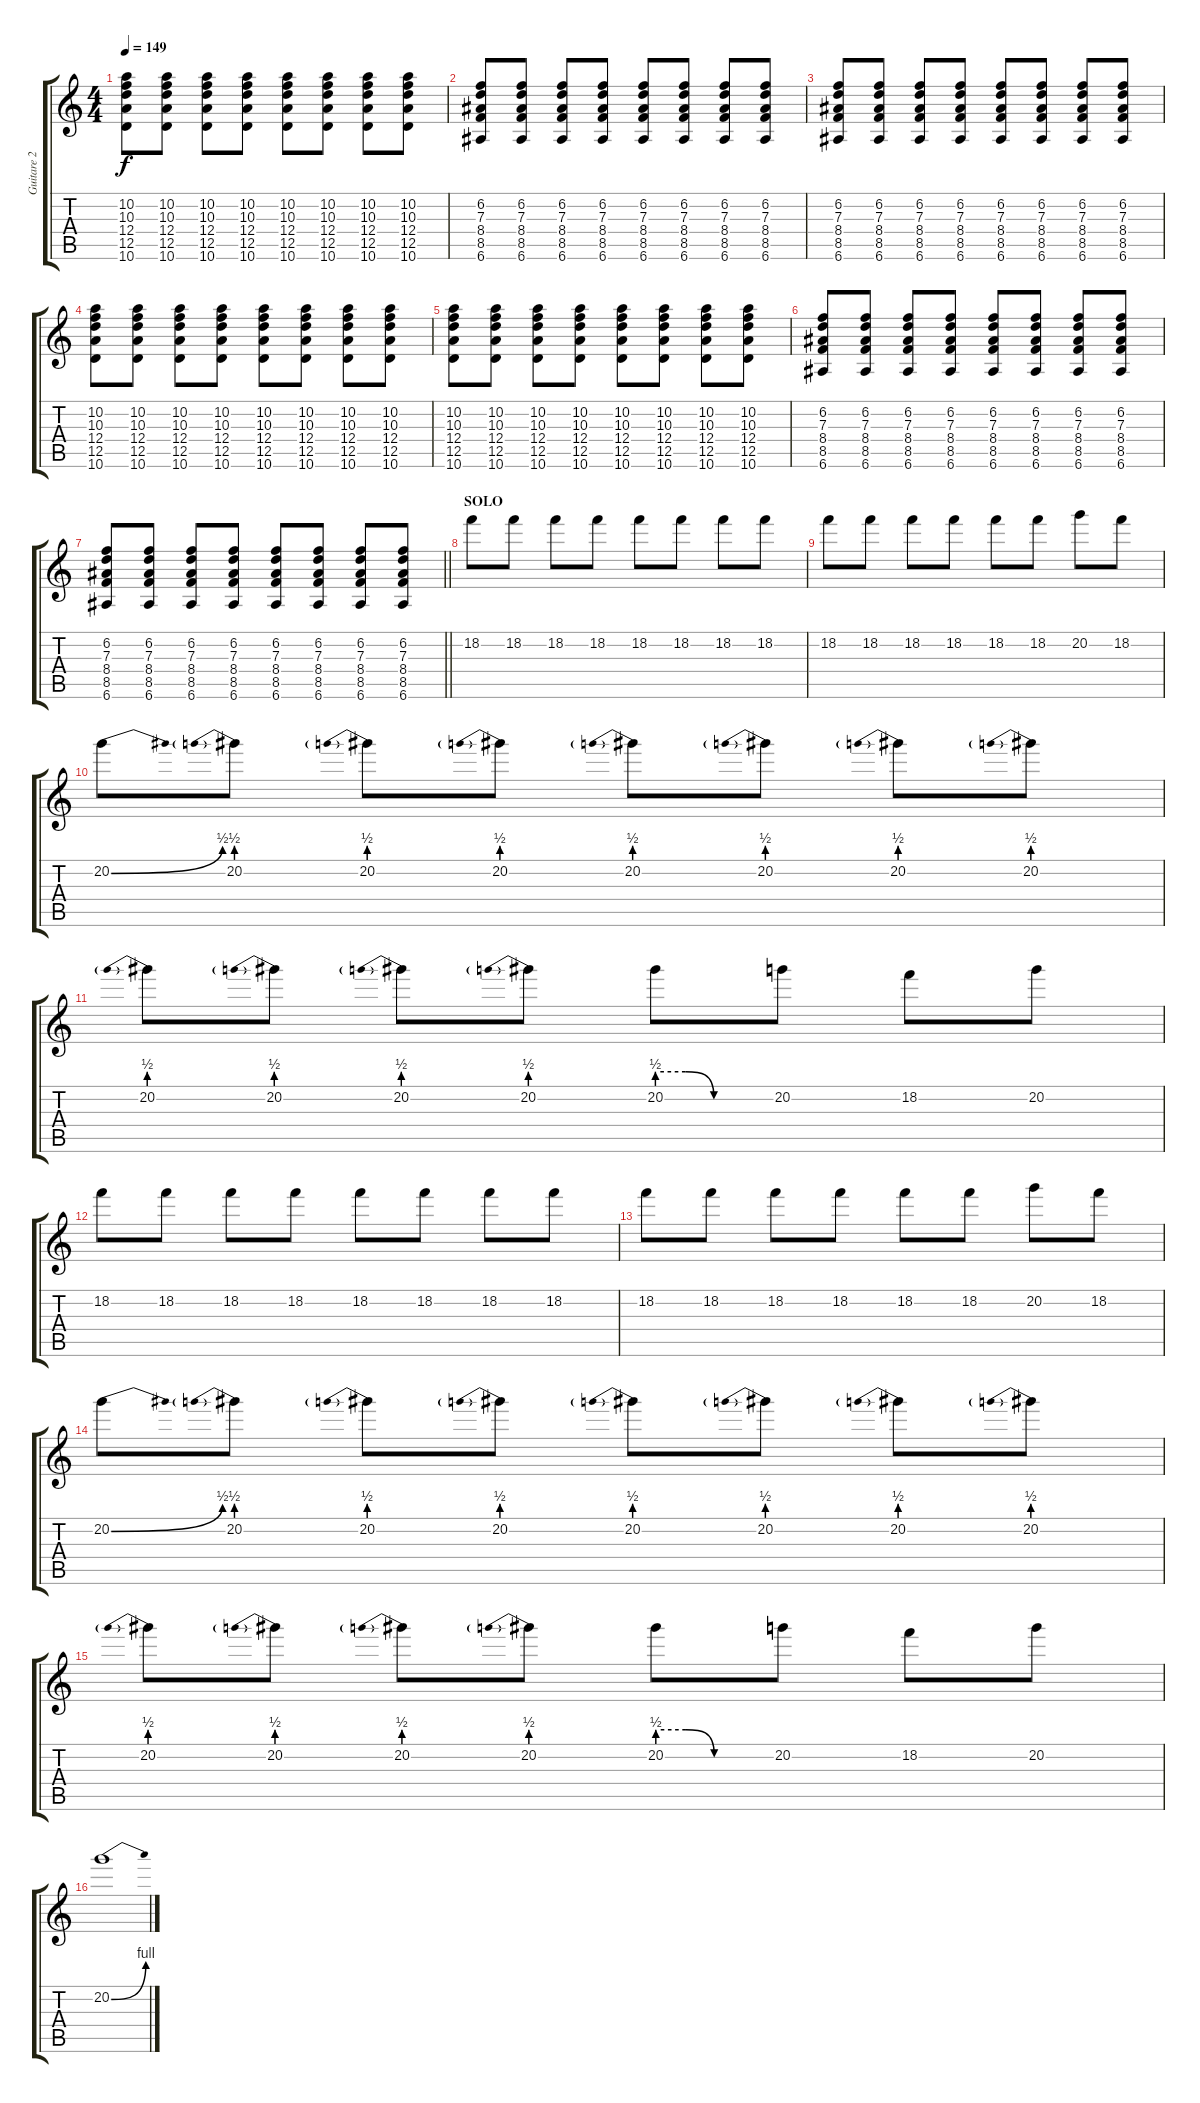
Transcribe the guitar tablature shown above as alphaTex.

\track ("Guitare 2" "Guitare 2") {instrument electricguitarjazz}
\staff {score tabs}
\tuning (E4 B3 G3 D3 A2 E2) {hide}
\ts (4 4)
\tempo 149
\clef g2
\ks c
(10.2 10.3 12.4 12.5 10.6).8{dy f} (10.2 10.3 12.4 12.5 10.6).8 (10.2 10.3 12.4 12.5 10.6).8 (10.2 10.3 12.4 12.5 10.6).8 (10.2 10.3 12.4 12.5 10.6).8 (10.2 10.3 12.4 12.5 10.6).8 (10.2 10.3 12.4 12.5 10.6).8 (10.2 10.3 12.4 12.5 10.6).8 |
(6.2 7.3 8.4 8.5 6.6).8 (6.2 7.3 8.4 8.5 6.6).8 (6.2 7.3 8.4 8.5 6.6).8 (6.2 7.3 8.4 8.5 6.6).8 (6.2 7.3 8.4 8.5 6.6).8 (6.2 7.3 8.4 8.5 6.6).8 (6.2 7.3 8.4 8.5 6.6).8 (6.2 7.3 8.4 8.5 6.6).8 |
(6.2 7.3 8.4 8.5 6.6).8 (6.2 7.3 8.4 8.5 6.6).8 (6.2 7.3 8.4 8.5 6.6).8 (6.2 7.3 8.4 8.5 6.6).8 (6.2 7.3 8.4 8.5 6.6).8 (6.2 7.3 8.4 8.5 6.6).8 (6.2 7.3 8.4 8.5 6.6).8 (6.2 7.3 8.4 8.5 6.6).8 |
(10.2 10.3 12.4 12.5 10.6).8 (10.2 10.3 12.4 12.5 10.6).8 (10.2 10.3 12.4 12.5 10.6).8 (10.2 10.3 12.4 12.5 10.6).8 (10.2 10.3 12.4 12.5 10.6).8 (10.2 10.3 12.4 12.5 10.6).8 (10.2 10.3 12.4 12.5 10.6).8 (10.2 10.3 12.4 12.5 10.6).8 |
(10.2 10.3 12.4 12.5 10.6).8 (10.2 10.3 12.4 12.5 10.6).8 (10.2 10.3 12.4 12.5 10.6).8 (10.2 10.3 12.4 12.5 10.6).8 (10.2 10.3 12.4 12.5 10.6).8 (10.2 10.3 12.4 12.5 10.6).8 (10.2 10.3 12.4 12.5 10.6).8 (10.2 10.3 12.4 12.5 10.6).8 |
(6.2 7.3 8.4 8.5 6.6).8 (6.2 7.3 8.4 8.5 6.6).8 (6.2 7.3 8.4 8.5 6.6).8 (6.2 7.3 8.4 8.5 6.6).8 (6.2 7.3 8.4 8.5 6.6).8 (6.2 7.3 8.4 8.5 6.6).8 (6.2 7.3 8.4 8.5 6.6).8 (6.2 7.3 8.4 8.5 6.6).8 |
\barLineRight lightlight
(6.2 7.3 8.4 8.5 6.6).8 (6.2 7.3 8.4 8.5 6.6).8 (6.2 7.3 8.4 8.5 6.6).8 (6.2 7.3 8.4 8.5 6.6).8 (6.2 7.3 8.4 8.5 6.6).8 (6.2 7.3 8.4 8.5 6.6).8 (6.2 7.3 8.4 8.5 6.6).8 (6.2 7.3 8.4 8.5 6.6).8 |
\section ("" "SOLO")
18.2.8{volume 16 instrument overdrivenguitar} 18.2.8 18.2.8 18.2.8 18.2.8 18.2.8 18.2.8 18.2.8 |
18.2.8 18.2.8 18.2.8 18.2.8 18.2.8 18.2.8 20.2.8 18.2.8 |
20.2{be (bend 0 0 60 2)}.8 20.2{be (prebend 0 2 60 2)}.8 20.2{be (prebend 0 2 60 2)}.8 20.2{be (prebend 0 2 60 2)}.8 20.2{be (prebend 0 2 60 2)}.8 20.2{be (prebend 0 2 60 2)}.8 20.2{be (prebend 0 2 60 2)}.8 20.2{be (prebend 0 2 60 2)}.8 |
20.2{be (prebend 0 2 60 2)}.8 20.2{be (prebend 0 2 60 2)}.8 20.2{be (prebend 0 2 60 2)}.8 20.2{be (prebend 0 2 60 2)}.8 20.2{be (custom 0 2 15 2 30 0 60 0)}.8 20.2.8 18.2.8 20.2.8 |
18.2.8 18.2.8 18.2.8 18.2.8 18.2.8 18.2.8 18.2.8 18.2.8 |
18.2.8 18.2.8 18.2.8 18.2.8 18.2.8 18.2.8 20.2.8 18.2.8 |
20.2{be (bend 0 0 60 2)}.8 20.2{be (prebend 0 2 60 2)}.8 20.2{be (prebend 0 2 60 2)}.8 20.2{be (prebend 0 2 60 2)}.8 20.2{be (prebend 0 2 60 2)}.8 20.2{be (prebend 0 2 60 2)}.8 20.2{be (prebend 0 2 60 2)}.8 20.2{be (prebend 0 2 60 2)}.8 |
20.2{be (prebend 0 2 60 2)}.8 20.2{be (prebend 0 2 60 2)}.8 20.2{be (prebend 0 2 60 2)}.8 20.2{be (prebend 0 2 60 2)}.8 20.2{be (custom 0 2 15 2 30 0 60 0)}.8 20.2.8 18.2.8 20.2.8 |
20.2{be (bend 0 0 60 4)}.1
